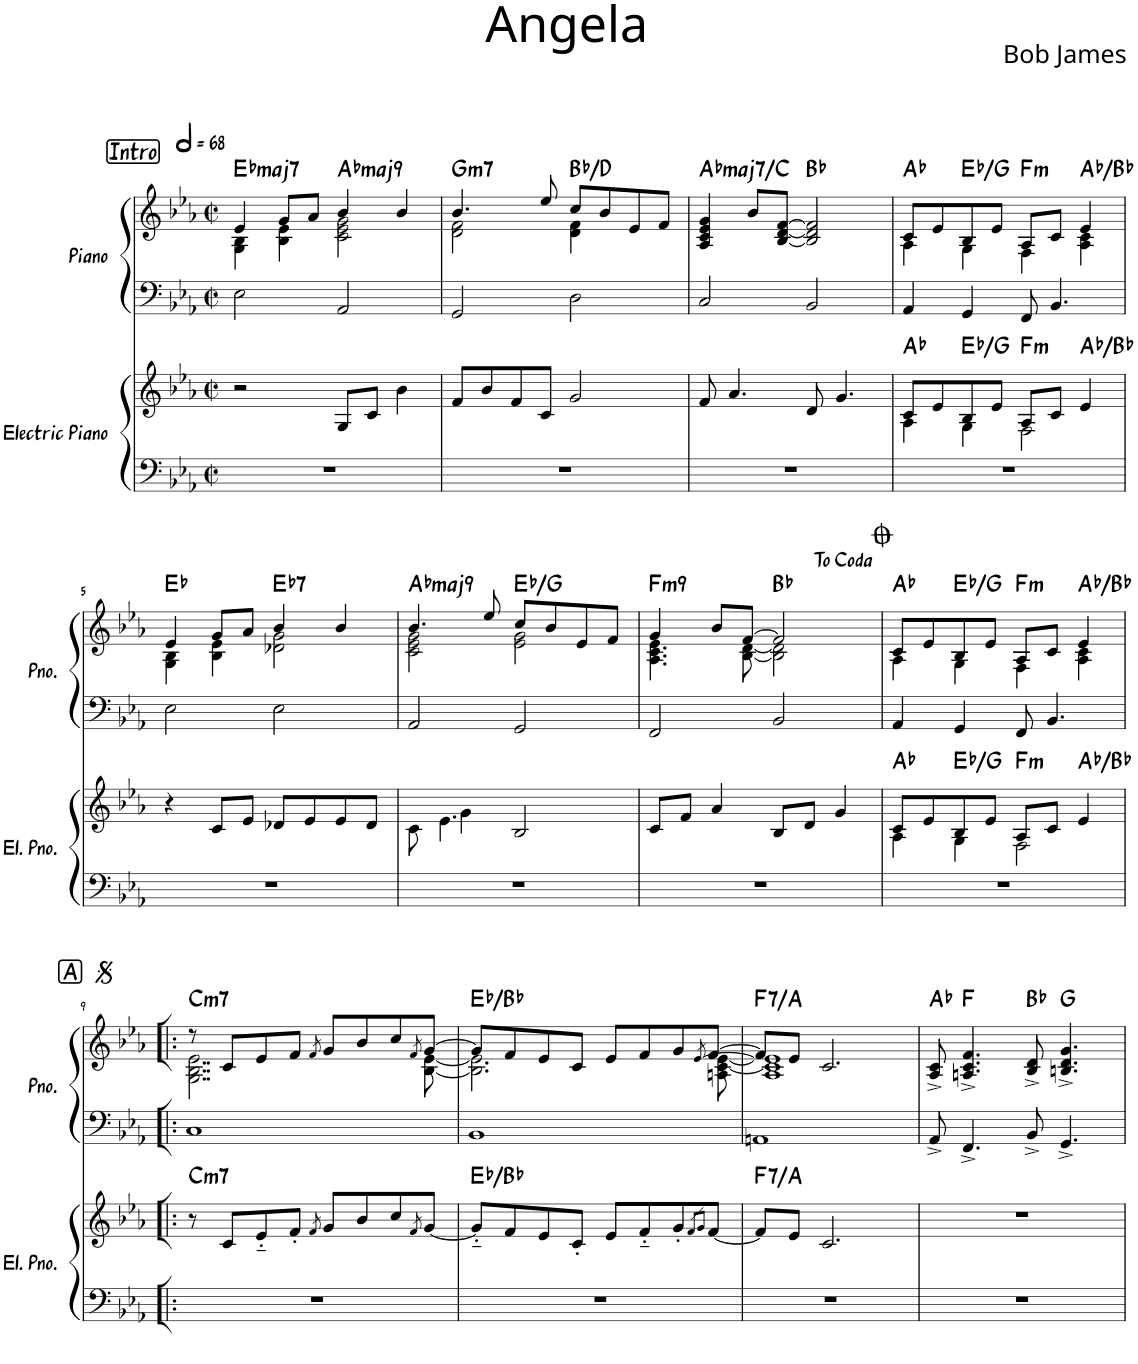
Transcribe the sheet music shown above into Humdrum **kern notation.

**kern	**kern	**harte	**kern	**kern	**harte
*part2	*part2	*part2	*part1	*part1	*part1
*staff4	*staff3	*	*staff2	*staff1	*
*I"Electric Piano	*	*	*I"Piano	*	*
*I'El. Pno.	*	*	*I'Pno.	*	*
*clefF4	*clefG2	*	*clefF4	*clefG2	*
*k[b-e-a-]	*k[b-e-a-]	*	*k[b-e-a-]	*k[b-e-a-]	*
*M2/2	*M2/2	*	*M2/2	*M2/2	*
*met(c|)	*met(c|)	*	*met(c|)	*met(c|)	*
*MM136	*MM136	*	*MM136	*MM136	*
!!LO:REH:place=s1:a:cj:fs=14:t=Intro
=1	=1	=1	=1	=1	=1
*	*	*	*	*^	*
!	!	!	!	!	!	!LO:H:kt=maj7
1r	2r	.	2E-\	4e-/	4G\ 4B-\	Eb:maj7
.	.	.	.	8g/L	4B-\ 4e-\	.
.	.	.	.	8a-/J	.	.
!	!	!	!	!	!	!LO:H:kt=maj9
.	8G/L	.	2AA-/	4b-/	2c\ 2e-\ 2g\	Ab:maj9
.	8c/J	.	.	.	.	.
.	4b-\	.	.	4b-/	.	.
=2	=2	=2	=2	=2	=2	=2
*	*	*	*	*	*^	*
!	!	!	!	!	!	!	!LO:H:kt=m7
1r	8f/L	.	2GG/	4.b-/	2ryy	2d\ 2f\	G:min7
.	8b-/	.	.	.	.	.	.
.	8f/	.	.	.	.	.	.
.	8c/J	.	.	8ee-/	.	.	.
.	2g/	.	2D\	8cc/L	4d\ 4f\	2ryy	Bb:maj/3
.	.	.	.	8b-/	.	.	.
.	.	.	.	8e-/	4ryy	.	.
.	.	.	.	8f/J	.	.	.
*	*	*	*	*v	*v	*v	*
=3	=3	=3	=3	=3	=3
!	!	!	!	!	!LO:H:kt=maj7
1r	8f/	.	2C/	4A-/ 4c/ 4e-/ 4g/	Ab:maj7/3
.	4.a-/	.	.	.	.
.	.	.	.	8b-/L	.
.	.	.	.	[8B-/ [8d/ [8f/J	.
.	8d/	.	2BB-/	2B-/] 2d/] 2f/]	Bb:maj
.	4.g/	.	.	.	.
=4	=4	=4	=4	=4	=4
*	*^	*	*	*^	*
1r	8c/L	4A-\	Ab:maj	4AA-/	8c/L	4A-\	Ab:maj
.	8e-/	.	.	.	8e-/	.	.
.	8B-/	4G\	Eb:maj/3	4GG/	8B-/	4G\	Eb:maj/3
.	8e-/J	.	.	.	8e-/J	.	.
!	!	!	!LO:H:kt=m	!	!	!	!LO:H:kt=m
.	8A-/L	2F\	F:min	8FF/	8A-/L	4F\	F:min
.	8c/J	.	.	4.BB-/	8c/J	.	.
.	4e-/	.	Ab:maj/2	.	4e-/	4A-\ 4c\	Ab:maj/2
*	*v	*v	*	*	*	*	*
!!LO:LB:g=z	!!
=5	=5	=5	=5	=5	=5	=5
1r	4r	.	2E-\	4e-/	4G\ 4B-\	Eb:maj
.	8c/L	.	.	8g/L	4B-\ 4e-\	.
.	8e-/J	.	.	8a-/J	.	.
!	!	!	!	!	!	!LO:H:kt=7
.	8d-X/L	.	2E-\	4b-/	2d-X\ 2g\	Eb:7
.	8e-/	.	.	.	.	.
.	8e-/	.	.	4b-/	.	.
.	8d-/J	.	.	.	.	.
=6	=6	=6	=6	=6	=6	=6
*	*^	*	*	*	*	*
!	!	!	!	!	!	!	!LO:H:kt=maj9
1r	8c\	4ryy	.	2AA-/	4.b-/	2c\ 2e-\ 2g\	Ab:maj9
.	4.e-\	.	.	.	.	.	.
.	.	4g\	.	.	.	.	.
.	.	.	.	.	8ee-/	.	.
.	2B-/	2ryy	.	2GG/	8cc/L	2e-\ 2g\	Eb:maj/3
.	.	.	.	.	8b-/	.	.
.	.	.	.	.	8e-/	.	.
.	.	.	.	.	8f/J	.	.
*	*v	*v	*	*	*	*	*
=7	=7	=7	=7	=7	=7	=7
!	!	!	!	!	!	!LO:H:kt=m9
1r	8c/L	.	2FF/	4g/	4.A-\ 4.c\ 4.e-\	F:min9
.	8f/J	.	.	.	.	.
.	4a-/	.	.	8b-/L	.	.
.	.	.	.	[8f/J	[8B-\ [8d\	.
.	8B-/L	.	2BB-/	2f/]	2B-\] 2d\]	Bb:maj
.	8d/J	.	.	.	.	.
.	4g/	.	.	.	.	.
=8	=8	=8	=8	=8	=8	=8
*	*^	*	*	*	*	*
1r	8c/L	4A-\	Ab:maj	4AA-/	8c/L	4A-\	Ab:maj
.	8e-/	.	.	.	8e-/	.	.
.	8B-/	4G\	Eb:maj/3	4GG/	8B-/	4G\	Eb:maj/3
.	8e-/J	.	.	.	8e-/J	.	.
!	!	!	!LO:H:kt=m	!	!	!	!LO:H:kt=m
.	8A-/L	2F\	F:min	8FF/	8A-/L	4F\	F:min
.	8c/J	.	.	4.BB-/	8c/J	.	.
.	4e-/	.	Ab:maj/2	.	4e-/	4A-\ 4c\	Ab:maj/2
*	*v	*v	*	*	*	*	*
!!LO:LB:g=z	!!
!!LO:REH:place=s1:a:cj:fs=14:t=A	!!
=9!|:	=9!|:	=9!|:	=9!|:	=9!|:	=9!|:	=9!|:
!	!	!LO:H:kt=m7	!	!	!	!LO:H:kt=m7
1r	8r	C:min7	1C	8r	2..G\ 2..B-\ 2..e-\	C:min7
.	8c/L	.	.	8c/L	.	.
.	8e-'~/	.	.	8e-/	.	.
.	8f'/J	.	.	8f/J	.	.
.	8qf/	.	.	8qf/	.	.
.	8g/L	.	.	8g/L	.	.
.	8b-/	.	.	8b-/	.	.
.	8cc/	.	.	8cc/	.	.
.	8qf/	.	.	8qf/	.	.
.	[8g/J	.	.	[8g/J	[8B-\ [8e-\	.
=10	=10	=10	=10	=10	=10	=10
1r	8g'~/L]	Eb:maj/5	1BB-	8g/L]	2.B-\] 2.e-\]	Eb:maj/5
.	8f/	.	.	8f/	.	.
.	8e-/	.	.	8e-/	.	.
.	8c'/J	.	.	8c/J	.	.
.	8e-/L	.	.	8e-/L	.	.
.	8f'~/	.	.	8f/	.	.
.	8g'/	.	.	8g/	8ryy	.
.	8qf/L	.	.	.	.	.
.	8qg/J	.	.	[8qe-/	.	.
.	[8f/J	.	.	[8f/J	8An\ [8c\ [8e-\	.
=11	=11	=11	=11	=11	=11	=11
!	!	!LO:H:kt=7	!	!	!	!LO:H:kt=7
1r	8f/L]	F:7/3	1AAn	8f/L]	1A- 1c] 1e-]	F:7/3
.	8e-/J	.	.	8e-/J	.	.
.	2.c/	.	.	2.c/	.	.
*	*	*	*	*v	*v	*
=12	=12	=12	=12	=12	=12
1r	1r	.	8AA-^/	8A-/^ 8c/^	Ab:maj
.	.	.	4.FF^/	4.An/^ 4.c/^ 4.f/^	F:maj
.	.	.	8BB-^/	8B-/^ 8d/^	Bb:maj
.	.	.	4.GG^/	4.Bn/^ 4.d/^ 4.g/^	G:maj
=	=	=	=	=	=
*-	*-	*-	*-	*-	*-
